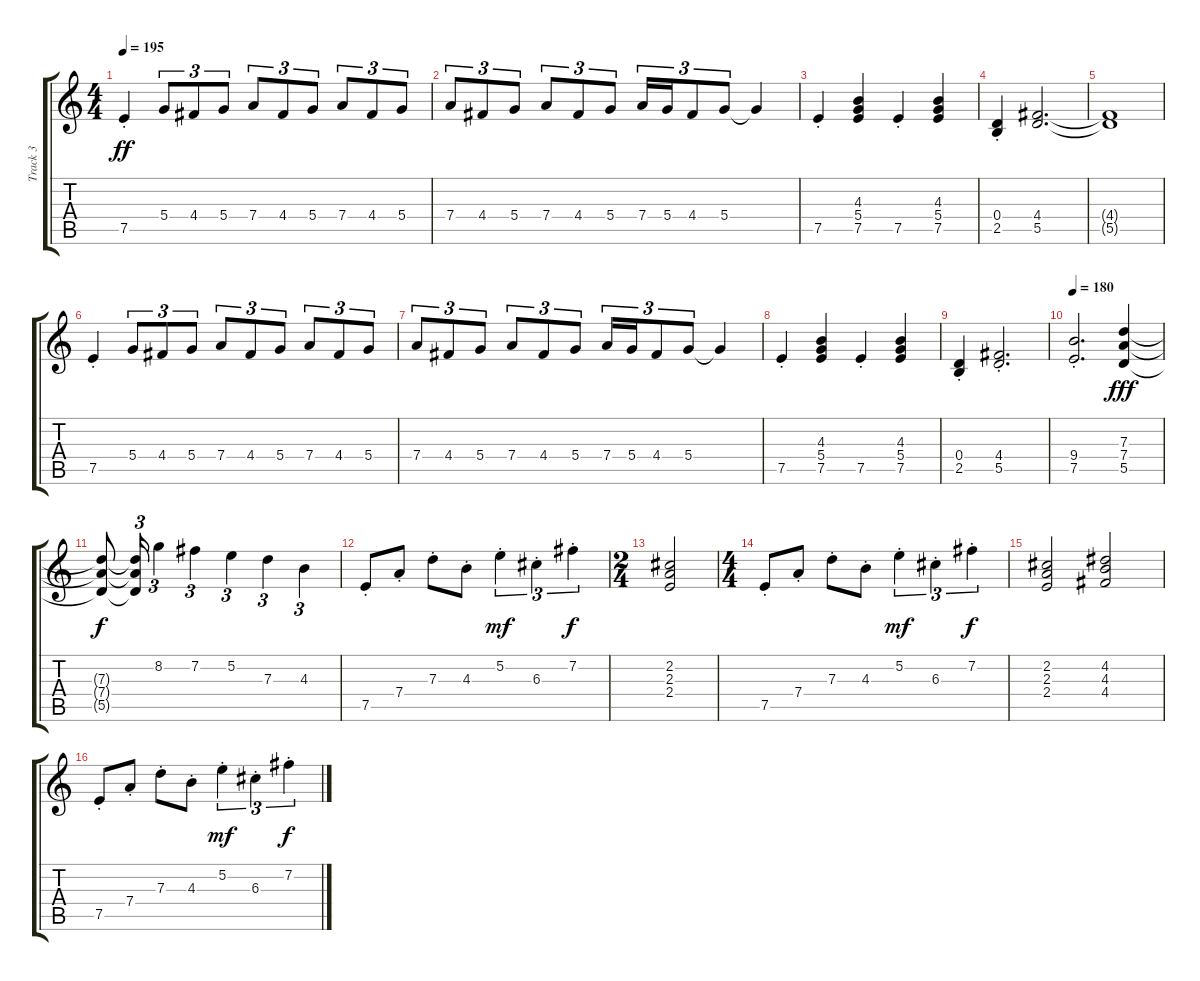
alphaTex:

\track ("Track 3" "Track 3") {instrument electricguitarjazz}
\staff {score tabs}
\tuning (E4 B3 G3 D3 A2 E2) {hide}
\ts (4 4)
\tempo 195
\clef g2
\ks c
7.5{st}.4{dy ff} 5.4.8{tu (3 2)} 4.4.8{tu (3 2)} 5.4.8{tu (3 2)} 7.4.8{tu (3 2)} 4.4.8{tu (3 2)} 5.4.8{tu (3 2)} 7.4.8{tu (3 2)} 4.4.8{tu (3 2)} 5.4.8{tu (3 2)} |
7.4.8{tu (3 2)} 4.4.8{tu (3 2)} 5.4.8{tu (3 2)} 7.4.8{tu (3 2)} 4.4.8{tu (3 2)} 5.4.8{tu (3 2)} 7.4.16{tu (3 2)} 5.4.16{tu (3 2)} 4.4.8{tu (3 2)} 5.4.8{tu (3 2)} 5.4{t}.4 |
7.5{st}.4 (4.3 5.4 7.5).4 7.5{st}.4 (4.3 5.4 7.5).4 |
(0.4{st} 2.5{st}).4 (4.4 5.5).2{d} |
(4.4{t} 5.5{t}).1 |
7.5{st}.4 5.4.8{tu (3 2)} 4.4.8{tu (3 2)} 5.4.8{tu (3 2)} 7.4.8{tu (3 2)} 4.4.8{tu (3 2)} 5.4.8{tu (3 2)} 7.4.8{tu (3 2)} 4.4.8{tu (3 2)} 5.4.8{tu (3 2)} |
7.4.8{tu (3 2)} 4.4.8{tu (3 2)} 5.4.8{tu (3 2)} 7.4.8{tu (3 2)} 4.4.8{tu (3 2)} 5.4.8{tu (3 2)} 7.4.16{tu (3 2)} 5.4.16{tu (3 2)} 4.4.8{tu (3 2)} 5.4.8{tu (3 2)} 5.4{t}.4 |
7.5{st}.4 (4.3 5.4 7.5).4 7.5{st}.4 (4.3 5.4 7.5).4 |
(0.4{st} 2.5{st}).4 (4.4{st} 5.5{st}).2{d} |
\tempo 180
(9.4{st} 7.5{st}).2{d} (7.3 7.4 5.5).4{dy fff} |
(7.3{t} 7.4{t} 5.5{t}).8{dy f} (7.3{t} 7.4{t} 5.5{t}).16{tu (3 2)} 8.2.4{tu (3 2)} 7.2.4{tu (3 2)} 5.2.4{tu (3 2)} 7.3.4{tu (3 2)} 4.3.4{tu (3 2)} |
7.5{st}.8 7.4{st}.8 7.3{st}.8 4.3{st}.8 5.2{st}.4{tu (3 2) dy mf} 6.3{st}.4{tu (3 2)} 7.2{st}.4{tu (3 2) dy f} |
\ts (2 4)
(2.2 2.3 2.4).2 |
\ts (4 4)
7.5{st}.8 7.4{st}.8 7.3{st}.8 4.3{st}.8 5.2{st}.4{tu (3 2) dy mf} 6.3{st}.4{tu (3 2)} 7.2{st}.4{tu (3 2) dy f} |
(2.2 2.3 2.4).2 (4.2 4.3 4.4).2 |
7.5{st}.8 7.4{st}.8 7.3{st}.8 4.3{st}.8 5.2{st}.4{tu (3 2) dy mf} 6.3{st}.4{tu (3 2)} 7.2{st}.4{tu (3 2) dy f}
